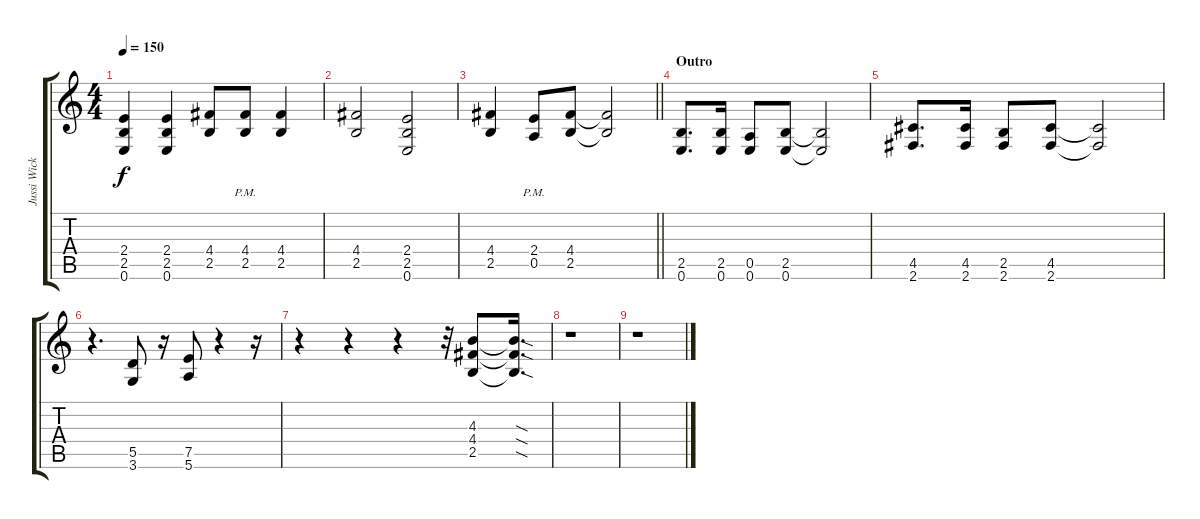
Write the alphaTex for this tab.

\track ("Jussi Wickström" "Jussi Wick") {instrument distortionguitar}
\staff {score tabs}
\tuning (E4 B3 G3 D3 A2 E2) {hide}
\ts (4 4)
\tempo 150
\clef g2
\ks c
(2.4 2.5 0.6).4{dy f} (2.4 2.5 0.6).4 (4.4 2.5).8 (4.4{pm} 2.5{pm}).8 (4.4 2.5).4 |
(4.4 2.5).2 (2.4 2.5 0.6).2 |
\barLineRight lightlight
(4.4 2.5).4 (2.4{pm} 0.5{pm}).8 (4.4 2.5).8 (4.4{t} 2.5{t}).2 |
\section ("" "Outro")
(2.5 0.6).8{d} (2.5 0.6).16 (0.5 0.6).8 (2.5 0.6).8 (2.5{t} 0.6{t}).2 |
(4.5 2.6).8{d} (4.5 2.6).16 (2.5 2.6).8 (4.5 2.6).8 (4.5{t} 2.6{t}).2 |
r.4{d} (5.5 3.6).8 r.16 (7.5 5.6).8 r.4 r.16 |
r.4 r.4 r.4 r.32 (4.3 4.4 2.5).8 (4.3{sod t} 4.4{sod t} 2.5{sod t}).16{d} |
r.1 |
r.1
